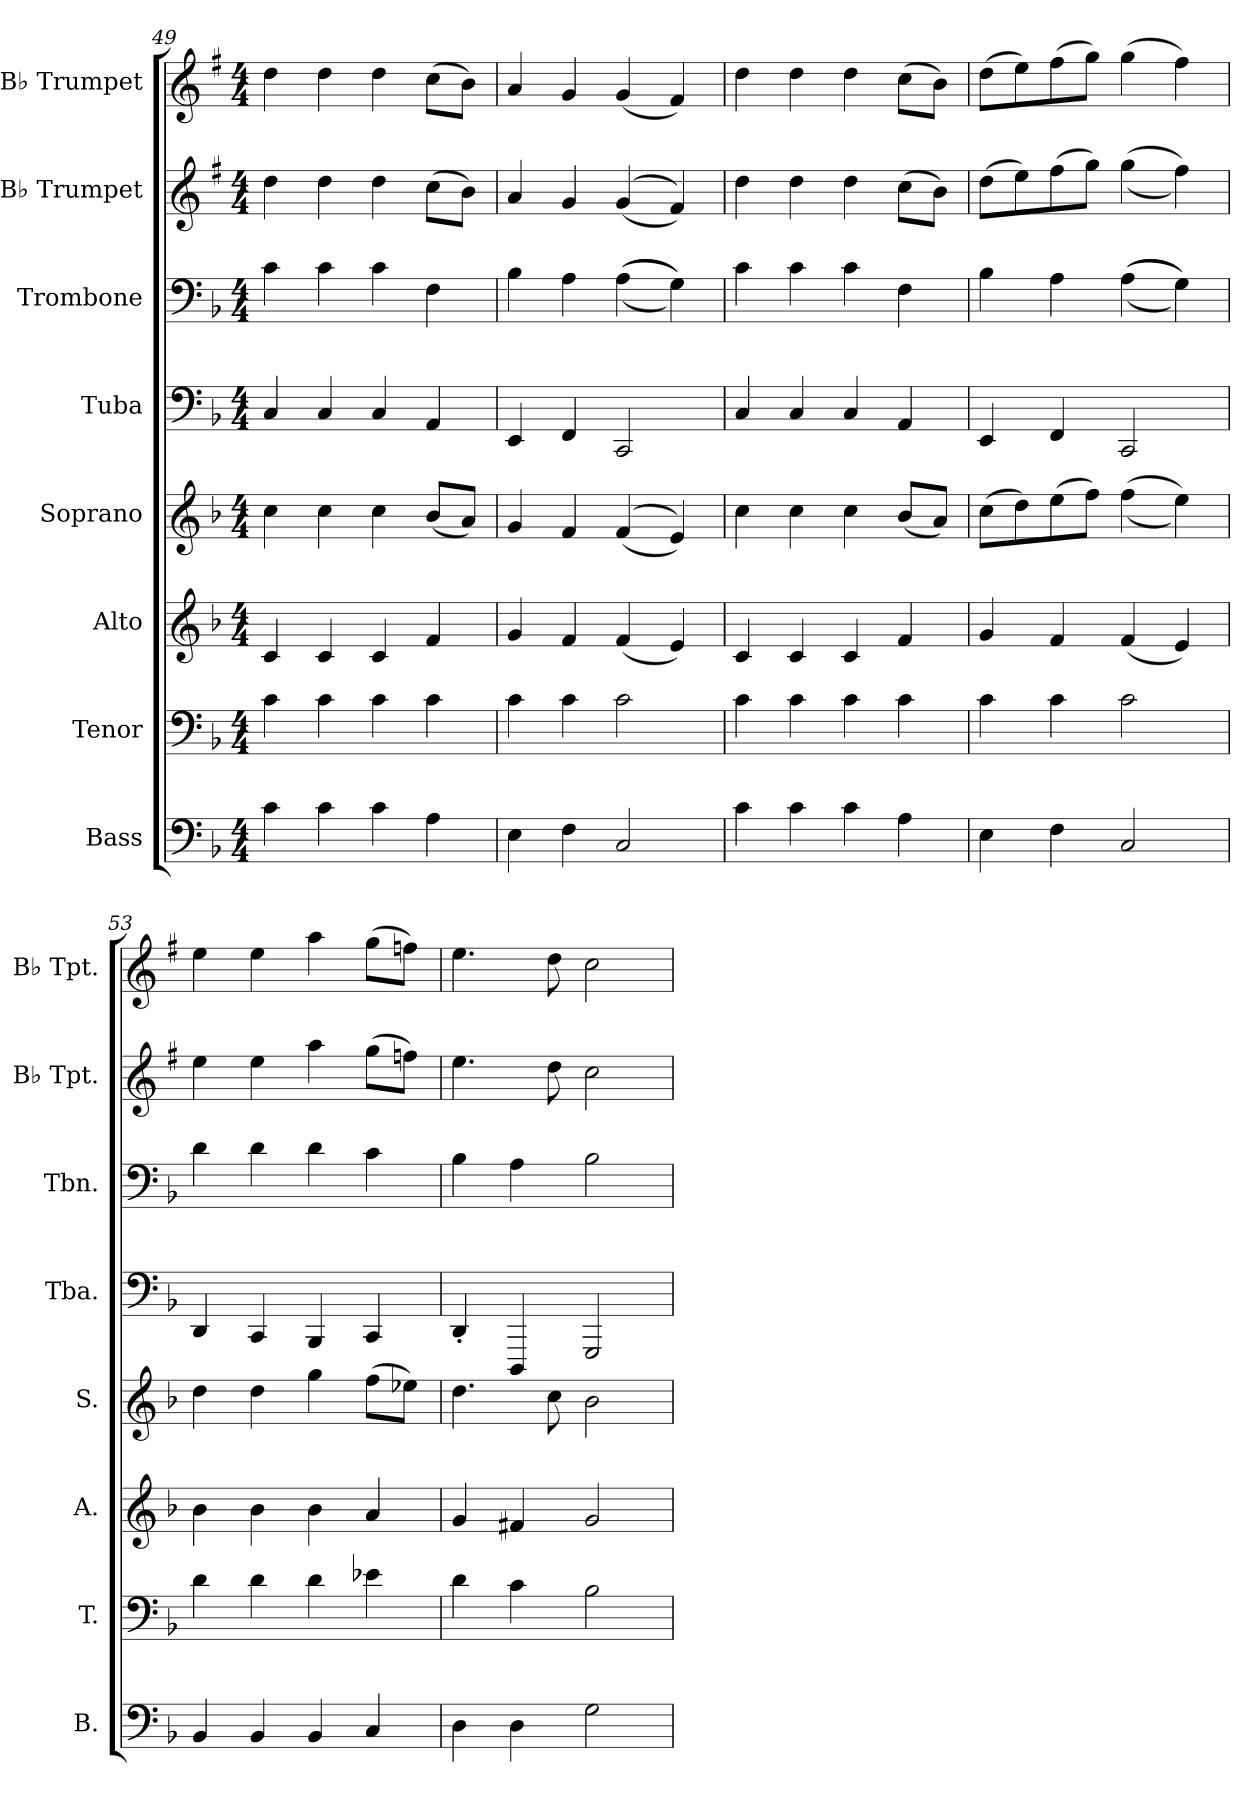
**kern	**kern	**kern	**kern	**kern	**kern	**kern	**kern
*part8	*part7	*part6	*part5	*part4	*part3	*part2	*part1
*staff8	*staff7	*staff6	*staff5	*staff4	*staff3	*staff2	*staff1
*I"Bass	*I"Tenor	*I"Alto	*I"Soprano	*I"Tuba	*I"Trombone	*I"B♭ Trumpet	*I"B♭ Trumpet
*I'B.	*I'T.	*I'A.	*I'S.	*I'Tba.	*I'Tbn.	*I'B♭ Tpt.	*I'B♭ Tpt.
!!LO:PB:g=z
*clefF4	*clefF4	*clefG2	*clefG2	*clefF4	*clefF4	*clefG2	*clefG2
*	*	*	*	*	*	*ITrd1c2	*ITrd1c2
*k[b-]	*k[b-]	*k[b-]	*k[b-]	*k[b-]	*k[b-]	*k[b-]	*k[b-]
*M4/4	*M4/4	*M4/4	*M4/4	*M4/4	*M4/4	*M4/4	*M4/4
=49	=49	=49	=49	=49	=49	=49	=49
4c\	4c\	4c/	4cc\	4C/	4c\	4cc\	4cc\
4c\	4c\	4c/	4cc\	4C/	4c\	4cc\	4cc\
4c\	4c\	4c/	4cc\	4C/	4c\	4cc\	4cc\
4A\	4c\	4f/	(8b-/L	4AA/	4F\	(8b-\L	(8b-\L
.	.	.	8a/J)	.	.	8a\J)	8a\J)
=50	=50	=50	=50	=50	=50	=50	=50
4E\	4c\	4g/	4g/	4EE/	4B-\	4g/	4g/
4F\	4c\	4f/	4f/	4FF/	4A\	4f/	4f/
2C/	2c\	(4f/	((4f/	2CC/	(((4A\	((4f/	(4f/
.	.	4e/)	4e/))	.	4G\)))	4e/))	4e/)
=51	=51	=51	=51	=51	=51	=51	=51
4c\	4c\	4c/	4cc\	4C/	4c\	4cc\	4cc\
4c\	4c\	4c/	4cc\	4C/	4c\	4cc\	4cc\
4c\	4c\	4c/	4cc\	4C/	4c\	4cc\	4cc\
4A\	4c\	4f/	(8b-/L	4AA/	4F\	(8b-\L	(8b-\L
.	.	.	8a/J)	.	.	8a\J)	8a\J)
=52	=52	=52	=52	=52	=52	=52	=52
4E\	4c\	4g/	(8cc\L	4EE/	4B-\	(8cc\L	(8cc\L
.	.	.	8dd\)	.	.	8dd\)	8dd\)
4F\	4c\	4f/	(8ee\	4FF/	4A\	(8ee\	(8ee\
.	.	.	8ff\J)	.	.	8ff\J)	8ff\J)
2C/	2c\	(4f/	((4ff\	2CC/	(((4A\	((4ff\	(4ff\
.	.	4e/)	4ee\))	.	4G\)))	4ee\))	4ee\)
=53	=53	=53	=53	=53	=53	=53	=53
4BB-/	4d\	4b-\	4dd\	4DD/	4d\	4dd\	4dd\
4BB-/	4d\	4b-\	4dd\	4CC/	4d\	4dd\	4dd\
4BB-/	4d\	4b-\	4gg\	4BBB-/	4d\	4gg\	4gg\
4C/	4e-X\	4a/	(8ff\L	4CC/	4c\	(8ff\L	(8ff\L
.	.	.	8ee-X\J)	.	.	8ee-X\J)	8ee-X\J)
=54	=54	=54	=54	=54	=54	=54	=54
4D\	4d\	4g/	4.dd\	4DD'/	4B-\	4.dd\	4.dd\
4D\	4c\	4f#X/	.	4DDD/	4A\	.	.
.	.	.	8cc\	.	.	8cc\	8cc\
2G\	2B-\	2g/	2b-\	2GGG/	2B-\	2b-\	2b-\
=	=	=	=	=	=	=	=
*-	*-	*-	*-	*-	*-	*-	*-
